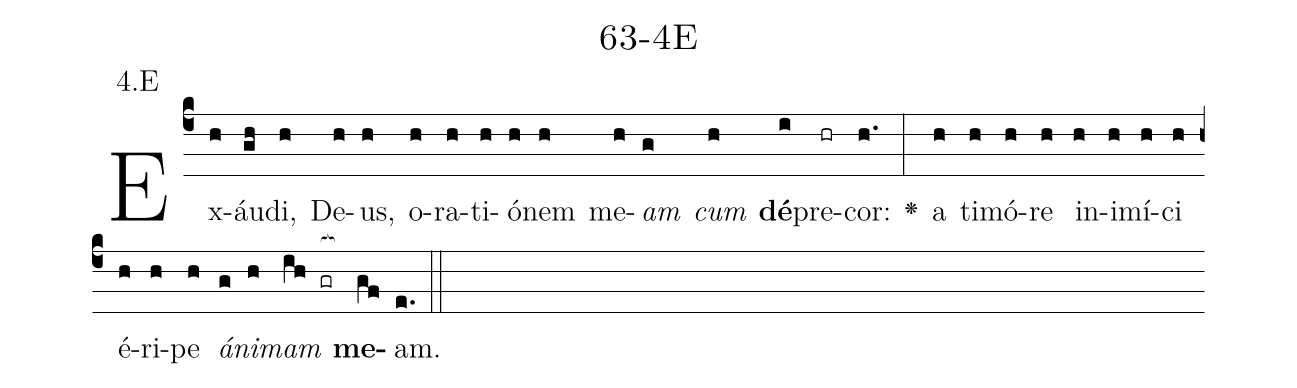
name: 63-4E;
annotation: 4.E;
%%
(c4)Ex(h)áu(gh)di,(h) De(h)us,(h) o(h)ra(h)ti(h)ó(h)nem(h) me(h)<i>am</i>(g) <i>cum</i>(h) <b>dé</b>(i)pre(hr)cor:(h.) <v>\greheightstar</v>(:) a(h) ti(h)mó(h)re(h) in(h)i(h)mí(h)ci(h) é(h)ri(h)pe(h) <i>á</i>(g)<i>ni</i>(h)<i>mam</i>(ih gr[ocb:1{]) <b>me</b>(gf[ocb:0}])am.(e.) (::)


%E(h) u(g) o(h) u(ih) a(gf) e.(e.) (::)
